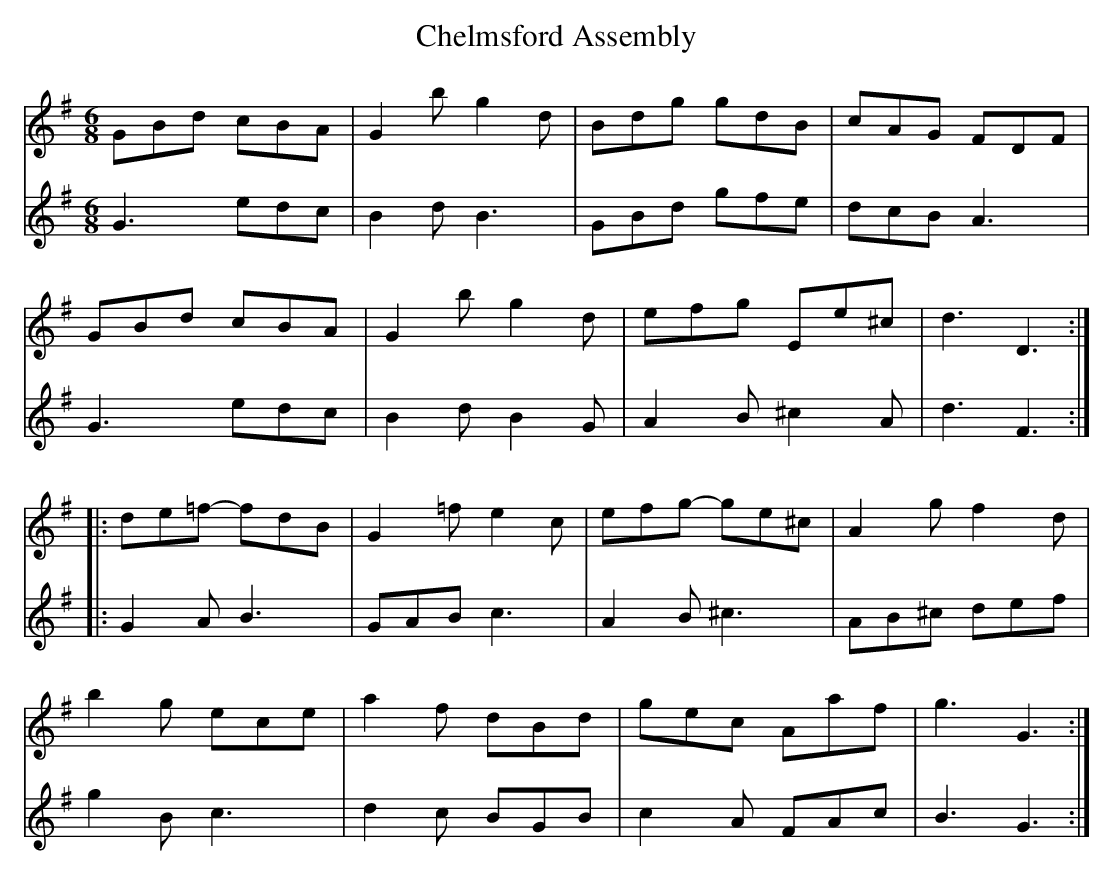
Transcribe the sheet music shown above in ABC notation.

X:1
T:Chelmsford Assembly
M:6/8
L:1/8
K:G
V: 1 clef=treble
V: 2 clef=treble
V:1
GBd cBA|G2 bg2d | Bdg gdB |cAG FDF|
GBd cBA|G2 bg2 d|efg Ee^c|d3 D3::
de=f -fdB|G2 =f e2 c|efg -ge^c|A2 g f2 d|
b2 g ece|a2 f dBd|gec Aaf|g3 G3:|
V:2
G3 edc | B2dB3 | GBd gfe | dcB A3 |
G3 edc | B2d B2G | A2B ^c2A |d3 F3 ::
G2A B3 | GAB c3 | A2B ^c3 | AB^c def |
g2B c3 | d2c BGB |c2A FAc |B3 G3 :|
